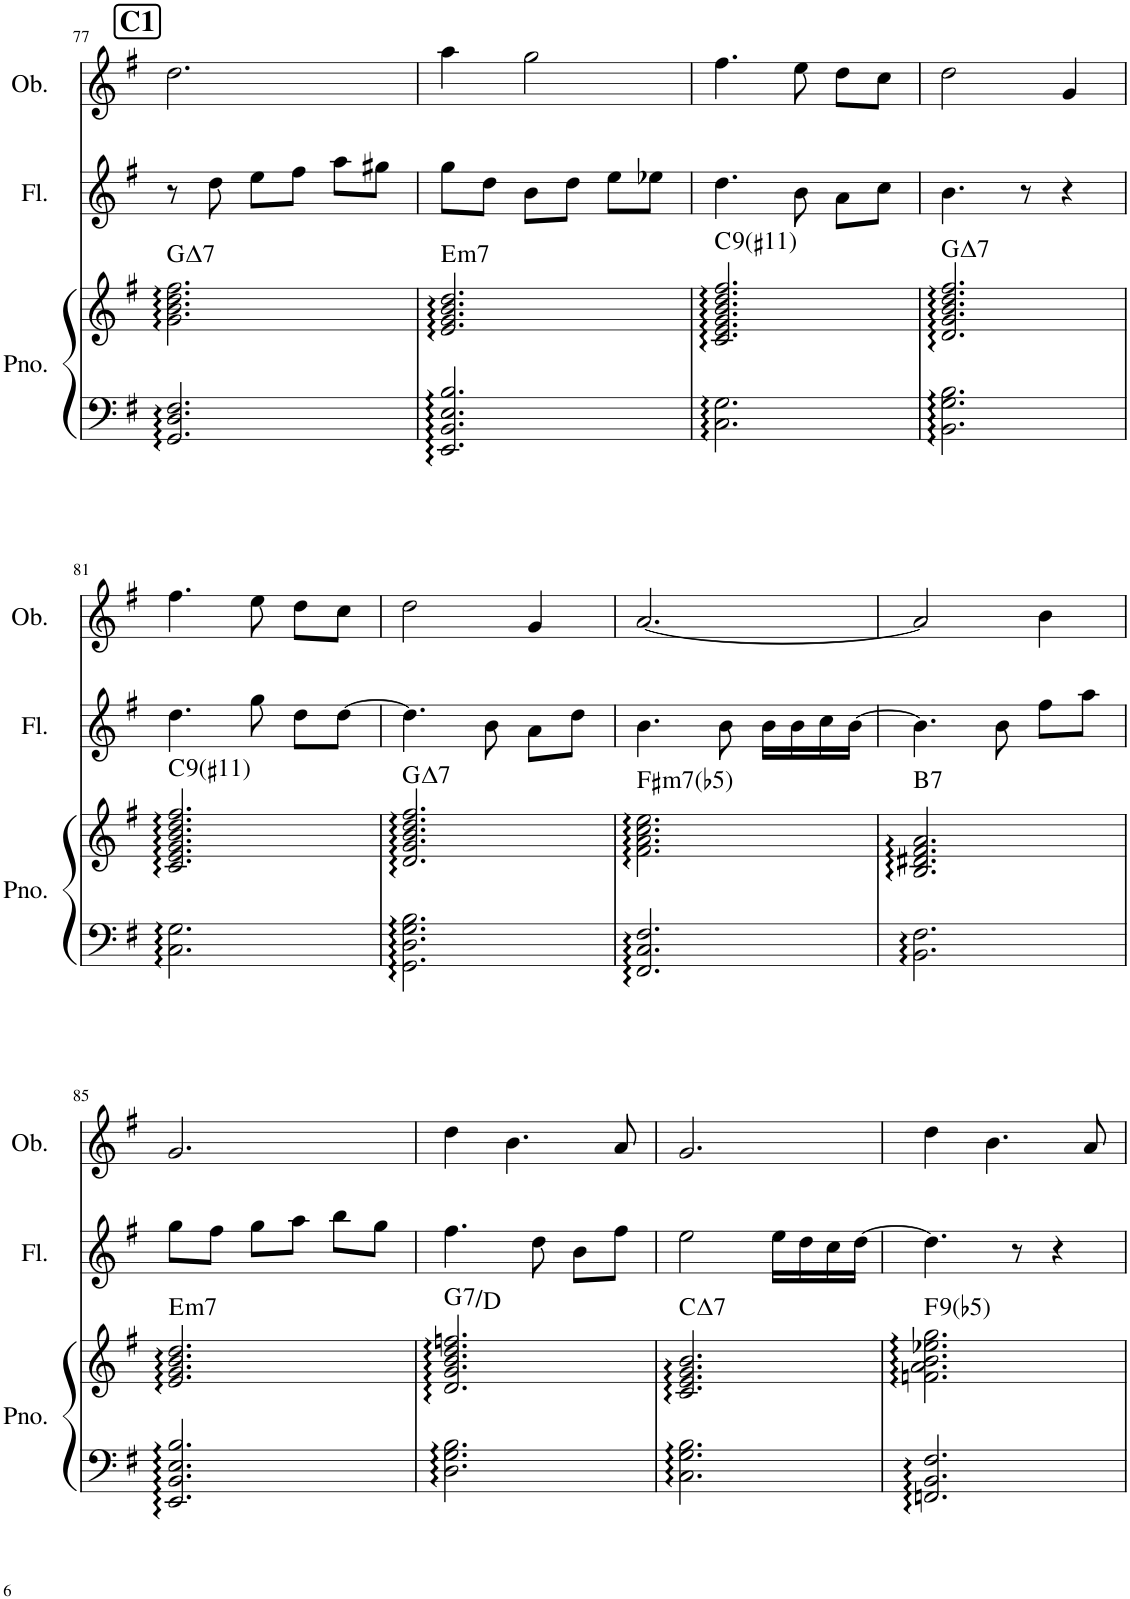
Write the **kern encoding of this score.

**kern	**kern	**harte	**kern	**kern
*part3	*part3	*part3	*part2	*part1
*staff4	*staff3	*	*staff2	*staff1
*I"Piano	*	*	*I"Flute	*I"Oboe
*I'Pno.	*	*	*I'Fl.	*I'Ob.
!!LO:PB:g=z
*clefF4	*clefG2	*	*clefG2	*clefG2
*k[f#]	*k[f#]	*	*k[f#]	*k[f#]
*M3/4	*M3/4	*	*M3/4	*M3/4
!!LO:REH:place=s1:a:B:cj:fs=14:t=C1
=77	=77	=77	=77	=77
!	!	!LO:H:kt=7	!	!
2.GG/ 2.D/ 2.F#/	2.g\ 2.b\ 2.dd\ 2.ff#\	G:maj7	8r	2.dd\
.	.	.	8dd\	.
.	.	.	8ee\L	.
.	.	.	8ff#\J	.
.	.	.	8aa\L	.
.	.	.	8gg#X\J	.
=78	=78	=78	=78	=78
!	!	!LO:H:kt=m7	!	!
2.EE/ 2.BB/ 2.E/ 2.B/	2.e/ 2.g/ 2.b/ 2.dd/	E:min7	8gg\L	4aa\
.	.	.	8dd\J	.
.	.	.	8b\L	2gg\
.	.	.	8dd\J	.
.	.	.	8ee\L	.
.	.	.	8ee-X\J	.
=79	=79	=79	=79	=79
!	!	!LO:H:kt=9	!	!
2.C\ 2.G\	2.c/ 2.e/ 2.g/ 2.b/ 2.dd/ 2.ff#/	C:9(#11)	4.dd\	4.ff#\
.	.	.	8b\	8ee\
.	.	.	8a\L	8dd\L
.	.	.	8cc\J	8cc\J
=80	=80	=80	=80	=80
!	!	!LO:H:kt=7	!	!
2.BB\ 2.G\ 2.B\	2.d/ 2.g/ 2.b/ 2.dd/ 2.ff#/	G:maj7	4.b\	2dd\
.	.	.	8r	.
.	.	.	4r	4g/
!!LO:LB:g=z
=81	=81	=81	=81	=81
!	!	!LO:H:kt=9	!	!
2.C\ 2.G\	2.c/ 2.e/ 2.g/ 2.b/ 2.dd/ 2.ff#/	C:9(#11)	4.dd\	4.ff#\
.	.	.	8gg\	8ee\
.	.	.	8dd\L	8dd\L
.	.	.	[8dd\J	8cc\J
=82	=82	=82	=82	=82
!	!	!LO:H:kt=7	!	!
2.GG\ 2.D\ 2.G\ 2.B\	2.d/ 2.g/ 2.b/ 2.dd/ 2.ff#/	G:maj7	4.dd\]	2dd\
.	.	.	8b\	.
.	.	.	8a\L	4g/
.	.	.	8dd\J	.
=83	=83	=83	=83	=83
!	!	!LO:H:kt=m7(b5)	!	!
2.FF#/ 2.C/ 2.F#/	2.f#\ 2.a\ 2.cc\ 2.ee\	F#:hdim7	4.b\	[2.a/
.	.	.	8b\	.
.	.	.	16b\LL	.
.	.	.	16b\	.
.	.	.	16cc\	.
.	.	.	[16b\JJ	.
=84	=84	=84	=84	=84
!	!	!LO:H:kt=7	!	!
2.BB\ 2.F#\	2.B/ 2.d#X/ 2.f#/ 2.a/	B:7	4.b\]	2a/]
.	.	.	8b\	.
.	.	.	8ff#\L	4b\
.	.	.	8aa\J	.
!!LO:LB:g=z
=85	=85	=85	=85	=85
!	!	!LO:H:kt=m7	!	!
2.EE/ 2.BB/ 2.E/ 2.B/	2.e/ 2.g/ 2.b/ 2.dd/	E:min7	8gg\L	2.g/
.	.	.	8ff#\J	.
.	.	.	8gg\L	.
.	.	.	8aa\J	.
.	.	.	8bb\L	.
.	.	.	8gg\J	.
=86	=86	=86	=86	=86
!	!	!LO:H:kt=7	!	!
2.D\ 2.G\ 2.B\	2.d/ 2.g/ 2.b/ 2.dd/ 2.ffn/	G:7/5	4.ff#\	4dd\
.	.	.	.	4.b\
.	.	.	8dd\	.
.	.	.	8b\L	.
.	.	.	8ff#\J	8a/
=87	=87	=87	=87	=87
!	!	!LO:H:kt=7	!	!
2.C\ 2.G\ 2.B\	2.c/ 2.e/ 2.g/ 2.b/	C:maj7	2ee\	2.g/
.	.	.	16ee\LL	.
.	.	.	16dd\	.
.	.	.	16cc\	.
.	.	.	[16dd\JJ	.
=88	=88	=88	=88	=88
!	!	!LO:H:kt=9	!	!
2.FFn/ 2.BB/ 2.F#/	2.fn\ 2.a\ 2.b\ 2.ee-X\ 2.gg\	F:(3,b5,b7,9)	4.dd\]	4dd\
.	.	.	.	4.b\
.	.	.	8r	.
.	.	.	4r	.
.	.	.	.	8a/
=	=	=	=	=
*-	*-	*-	*-	*-
